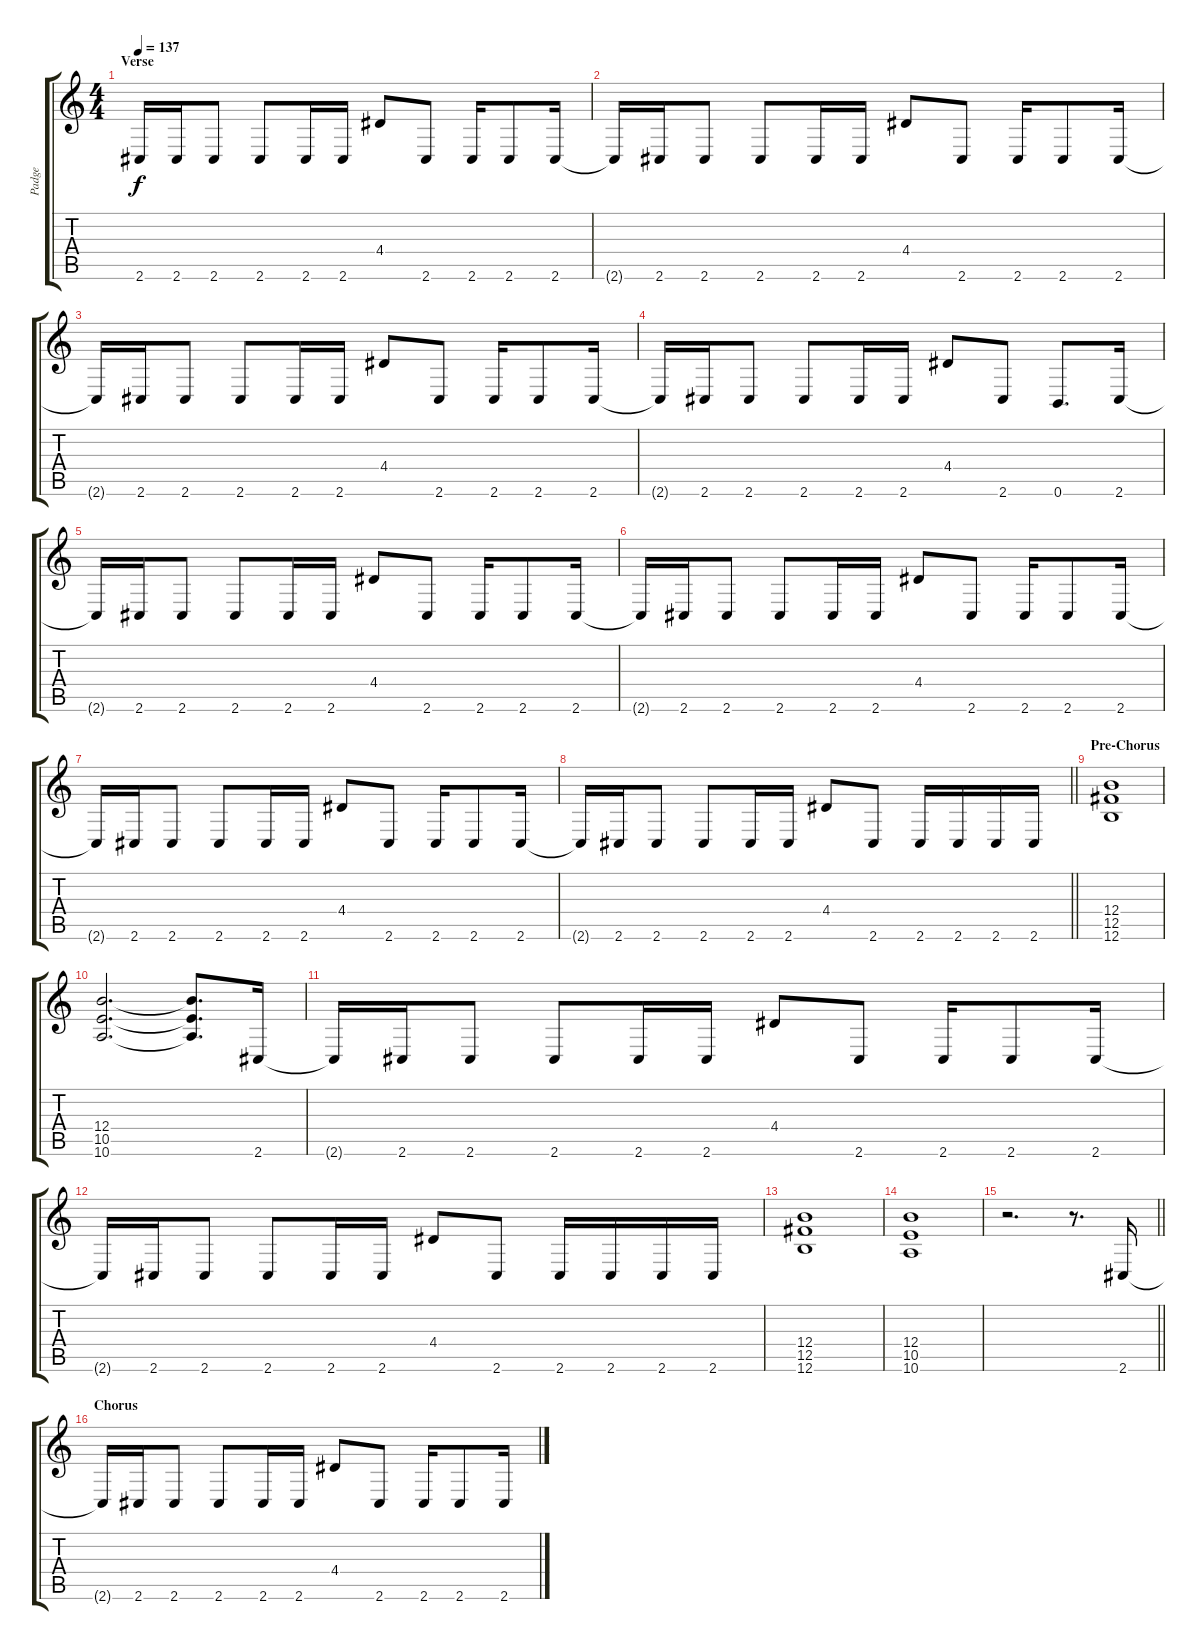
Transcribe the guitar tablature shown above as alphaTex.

\track ("Padge" "Padge") {instrument distortionguitar}
\staff {score tabs}
\tuning (Db4 Ab3 E3 B2 Gb2 B1) {hide}
\ts (4 4)
\section ("" "Verse")
\tempo 137
\clef g2
\ks c
2.6{t}.16{dy f} 2.6.16 2.6.8 2.6.8 2.6.16 2.6.16 4.4.8 2.6.8 2.6.16 2.6.8 2.6.16 |
2.6{t}.16 2.6.16 2.6.8 2.6.8 2.6.16 2.6.16 4.4.8 2.6.8 2.6.16 2.6.8 2.6.16 |
2.6{t}.16 2.6.16 2.6.8 2.6.8 2.6.16 2.6.16 4.4.8 2.6.8 2.6.16 2.6.8 2.6.16 |
2.6{t}.16 2.6.16 2.6.8 2.6.8 2.6.16 2.6.16 4.4.8 2.6.8 0.6.8{d} 2.6.16 |
2.6{t}.16 2.6.16 2.6.8 2.6.8 2.6.16 2.6.16 4.4.8 2.6.8 2.6.16 2.6.8 2.6.16 |
2.6{t}.16 2.6.16 2.6.8 2.6.8 2.6.16 2.6.16 4.4.8 2.6.8 2.6.16 2.6.8 2.6.16 |
2.6{t}.16 2.6.16 2.6.8 2.6.8 2.6.16 2.6.16 4.4.8 2.6.8 2.6.16 2.6.8 2.6.16 |
\barLineRight lightlight
2.6{t}.16 2.6.16 2.6.8 2.6.8 2.6.16 2.6.16 4.4.8 2.6.8 2.6.16 2.6.16 2.6.16 2.6.16 |
\section ("" "Pre-Chorus")
(12.4 12.5 12.6).1 |
(12.4 10.5 10.6).2{d} (12.4{t} 10.5{t} 10.6{t}).8{d} 2.6.16 |
2.6{t}.16 2.6.16 2.6.8 2.6.8 2.6.16 2.6.16 4.4.8 2.6.8 2.6.16 2.6.8 2.6.16 |
2.6{t}.16 2.6.16 2.6.8 2.6.8 2.6.16 2.6.16 4.4.8 2.6.8 2.6.16 2.6.16 2.6.16 2.6.16 |
(12.4 12.5 12.6).1 |
(12.4 10.5 10.6).1 |
\barLineRight lightlight
r.2{d} r.8{d} 2.6.16 |
\section ("" "Chorus")
2.6{t}.16 2.6.16 2.6.8 2.6.8 2.6.16 2.6.16 4.4.8 2.6.8 2.6.16 2.6.8 2.6.16
